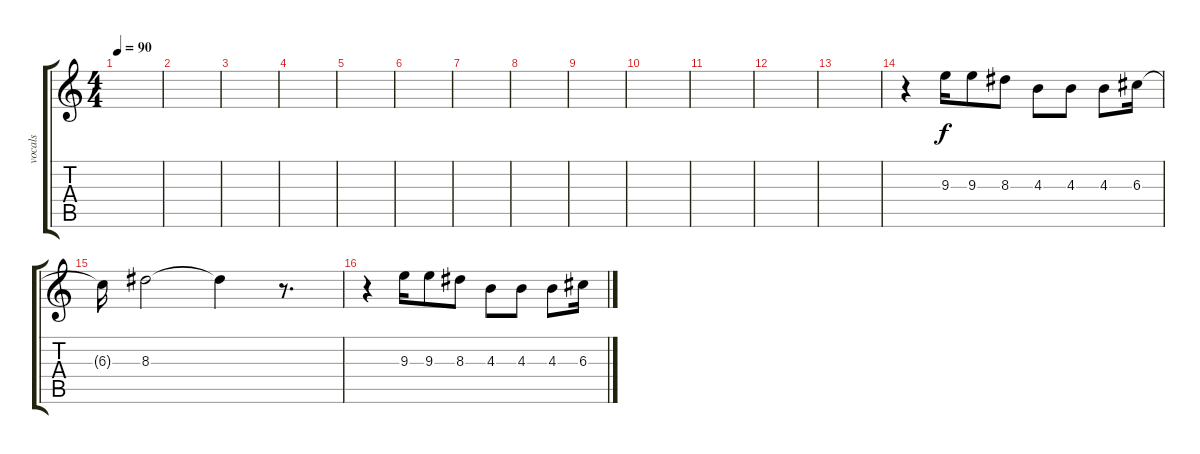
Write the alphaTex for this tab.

\track ("vocals" "vocals") {instrument contrabass}
\staff {score tabs}
\tuning (E4 B3 G3 D3 A2 E2) {hide}
\ts (4 4)
\tempo 90
\clef g2
\ks c
|
|
|
|
|
|
|
|
|
|
|
|
|
r.4 9.3.16 9.3.8 8.3.8 4.3.8 4.3.8 4.3.8 6.3.16 |
6.3{t}.16 8.3.2 8.3{t}.4 r.8{d} |
r.4 9.3.16 9.3.8 8.3.8 4.3.8 4.3.8 4.3.8 6.3.16
